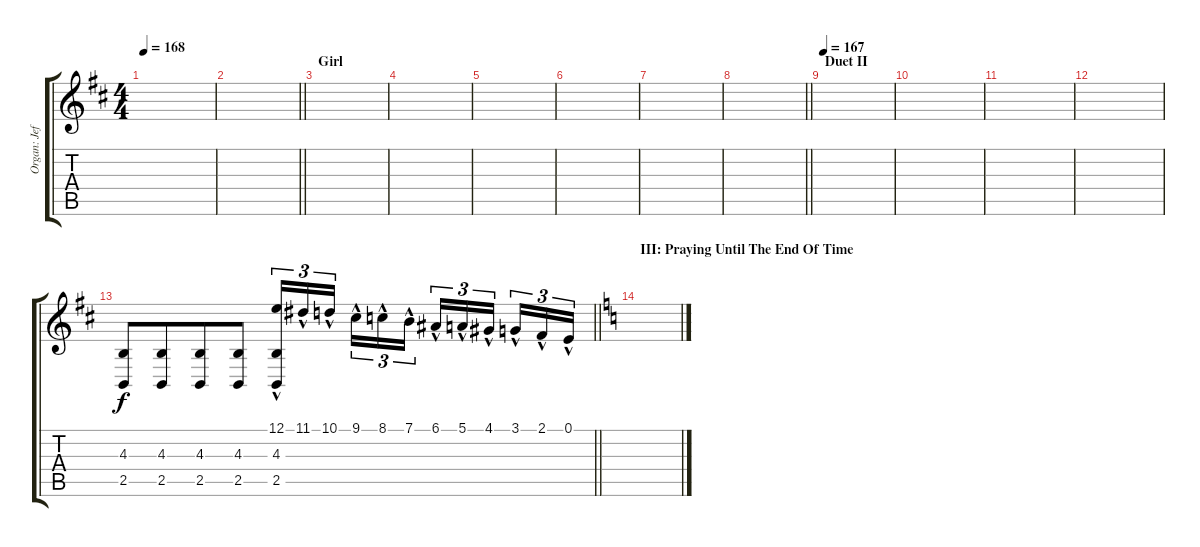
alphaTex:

\track ("Organ: Jeff" "Organ: Jef") {instrument drawbarorgan}
\staff {score tabs}
\tuning (E4 B3 G3 D3 A2 E2) {hide}
\ts (4 4)
\tempo 168
\clef g2
\ks d
|
\barLineRight lightlight
|
\section ("" "Girl")
|
|
|
|
|
\barLineRight lightlight
|
\section ("" "Duet II")
\tempo 167
|
|
|
|
\barLineRight lightlight
(4.3 2.5).8 (4.3 2.5).8{beam merge} (4.3 2.5).8 (4.3 2.5).8 (12.1{hac} 4.3 2.5).16{tu (3 2)} 11.1{hac}.16{tu (3 2)} 10.1{hac}.16{tu (3 2) beam splitsecondary} 9.1{hac}.16{tu (3 2)} 8.1{hac}.16{tu (3 2)} 7.1{hac}.16{tu (3 2)} 6.1{hac}.16{tu (3 2)} 5.1{hac}.16{tu (3 2)} 4.1{hac}.16{tu (3 2) beam splitsecondary} 3.1{hac}.16{tu (3 2)} 2.1{hac}.16{tu (3 2)} 0.1{hac}.16{tu (3 2)} |
\section ("" "III: Praying Until The End Of Time")
\ks c
